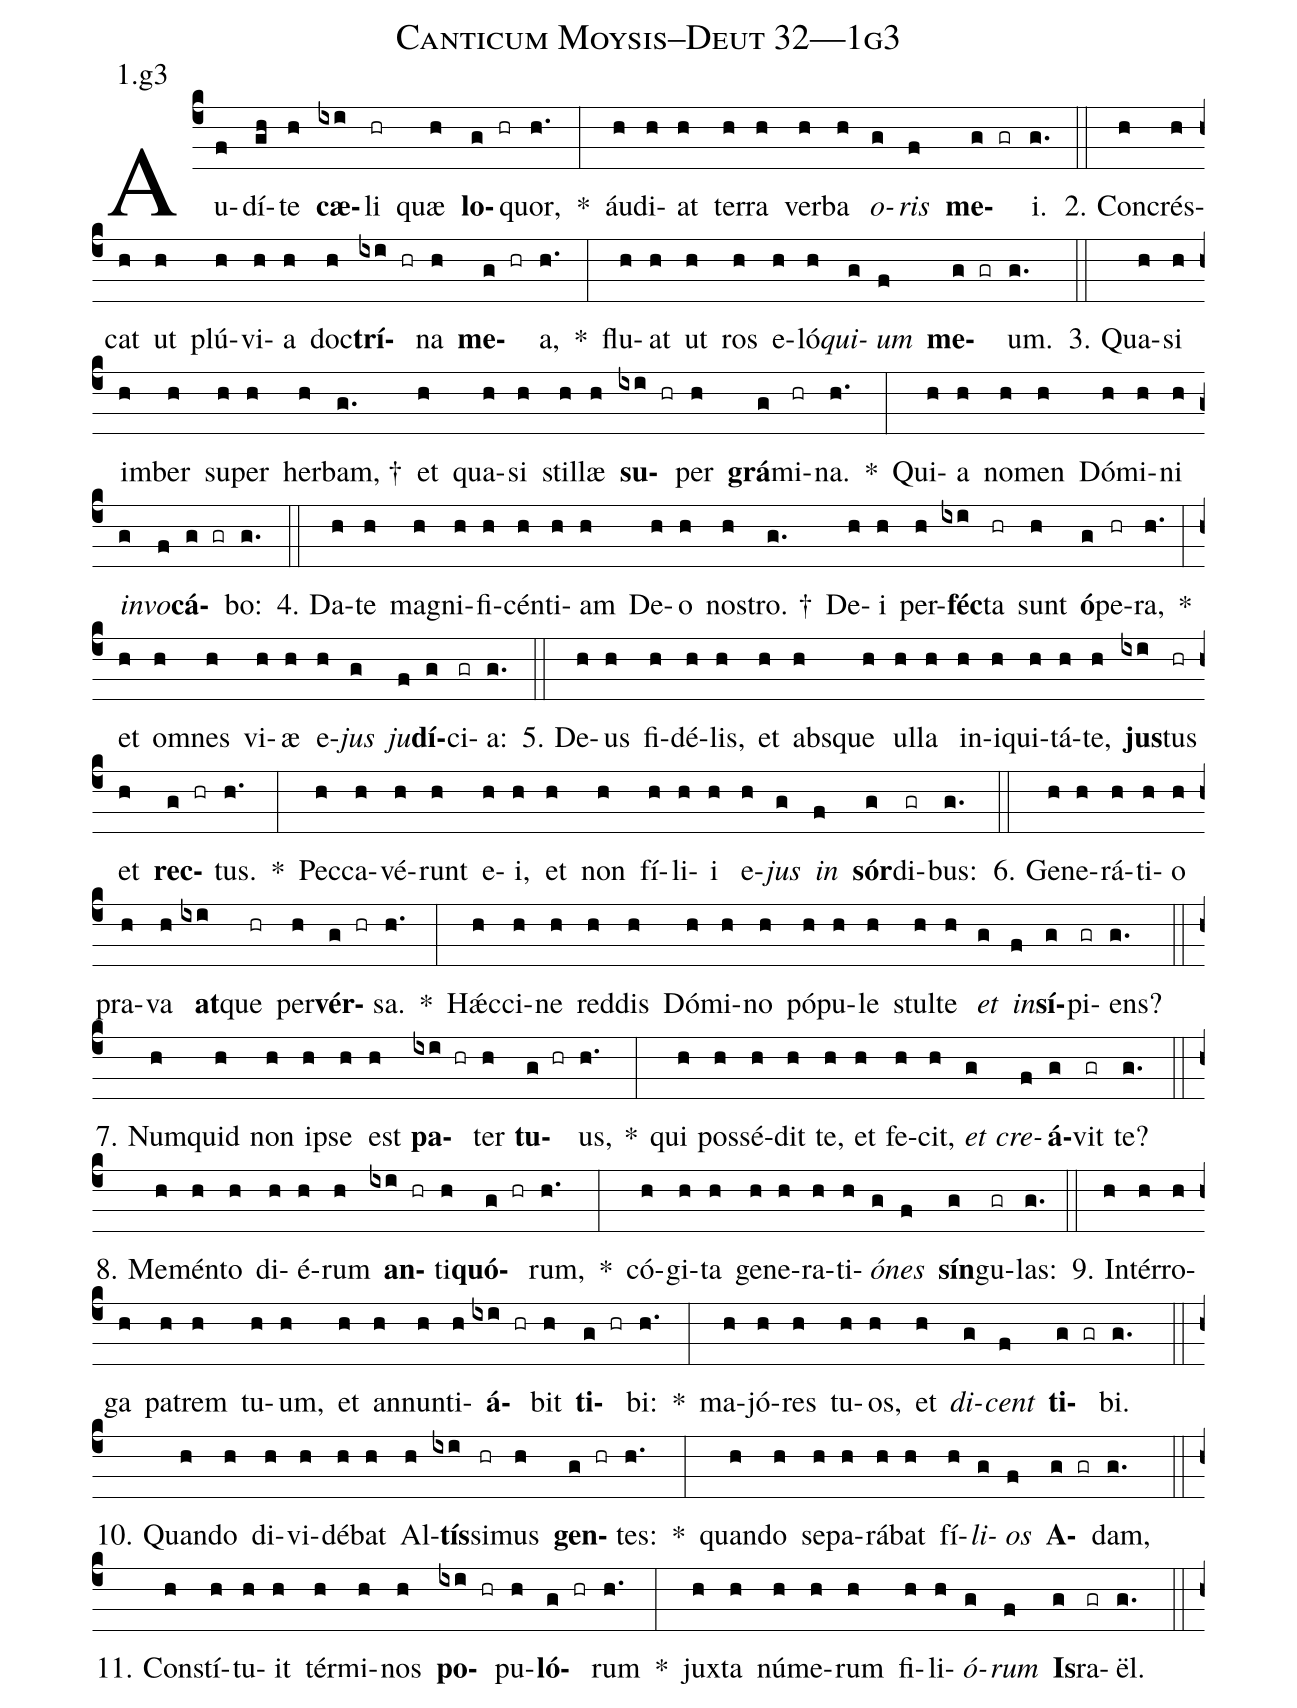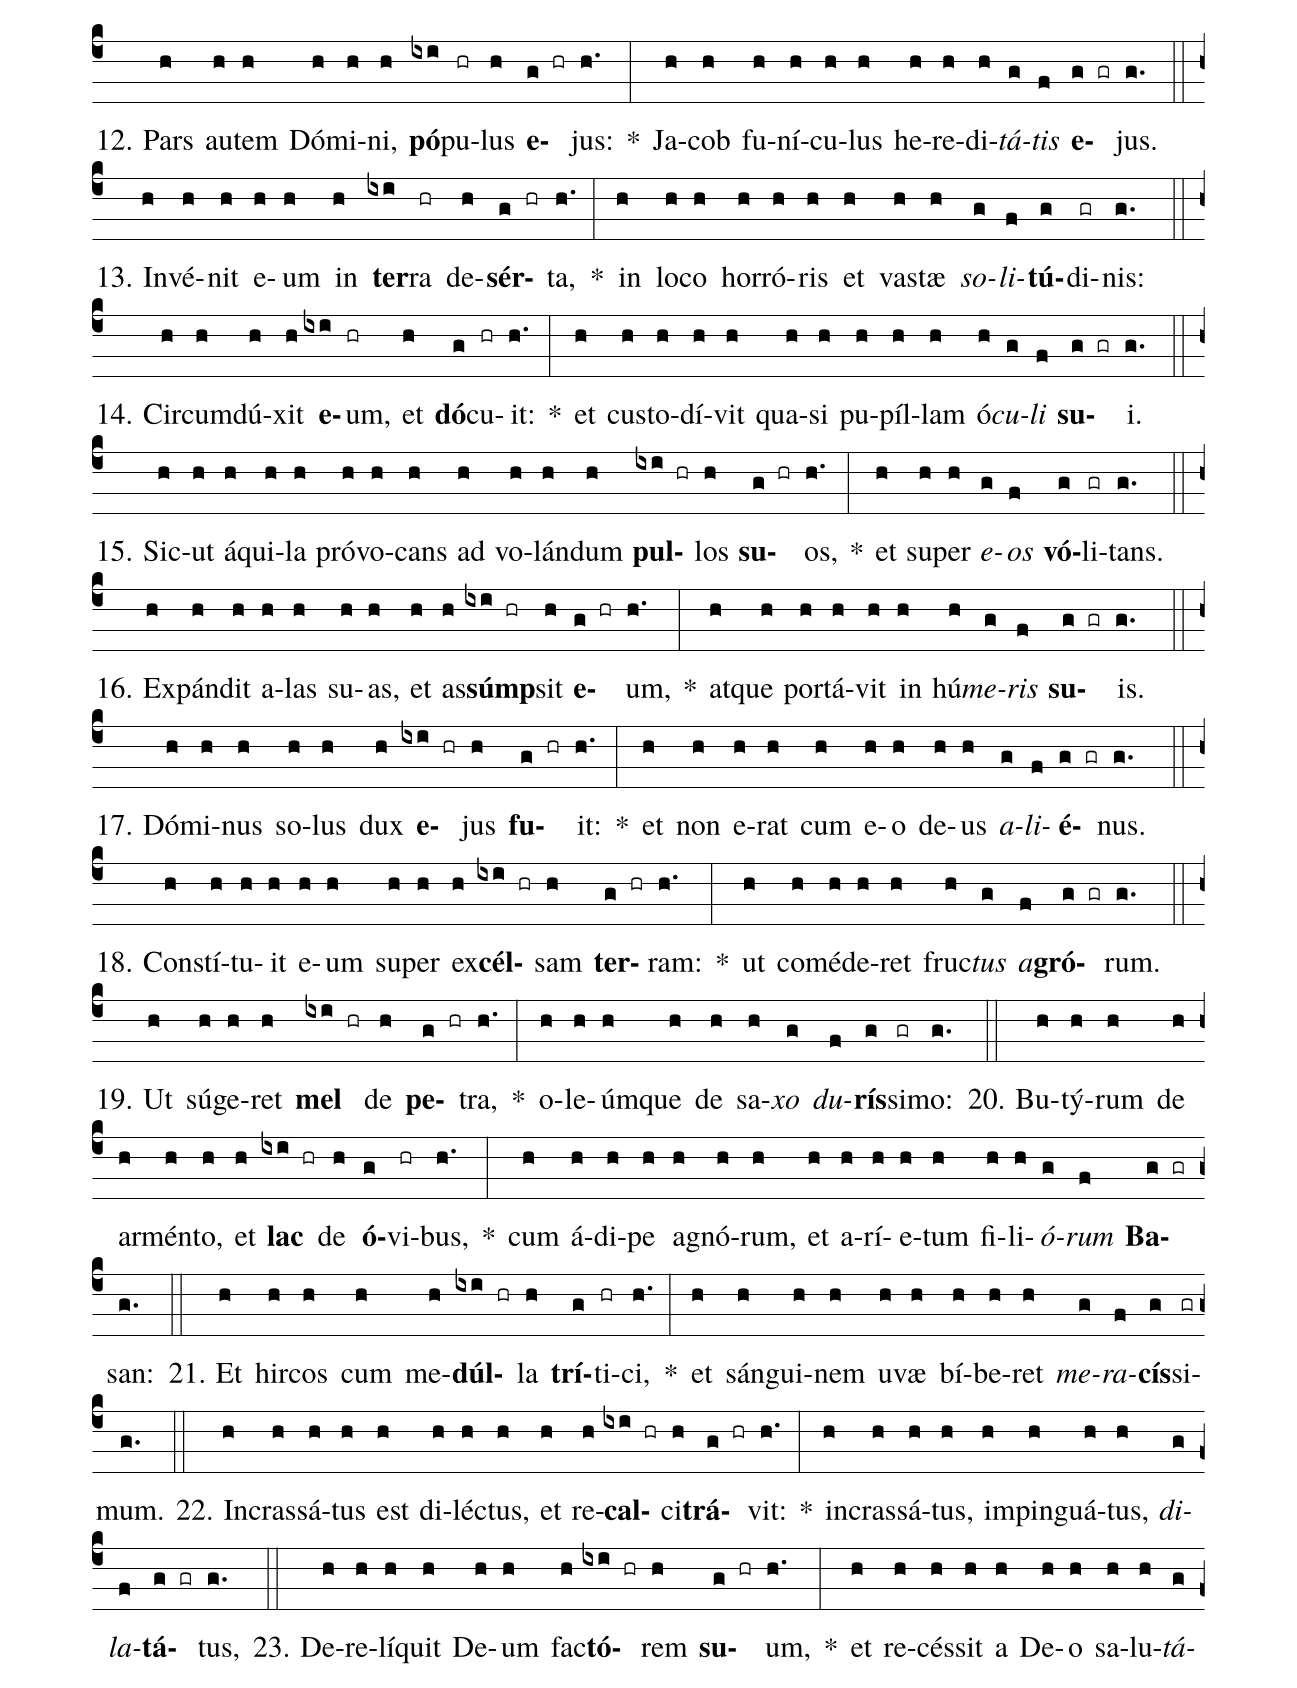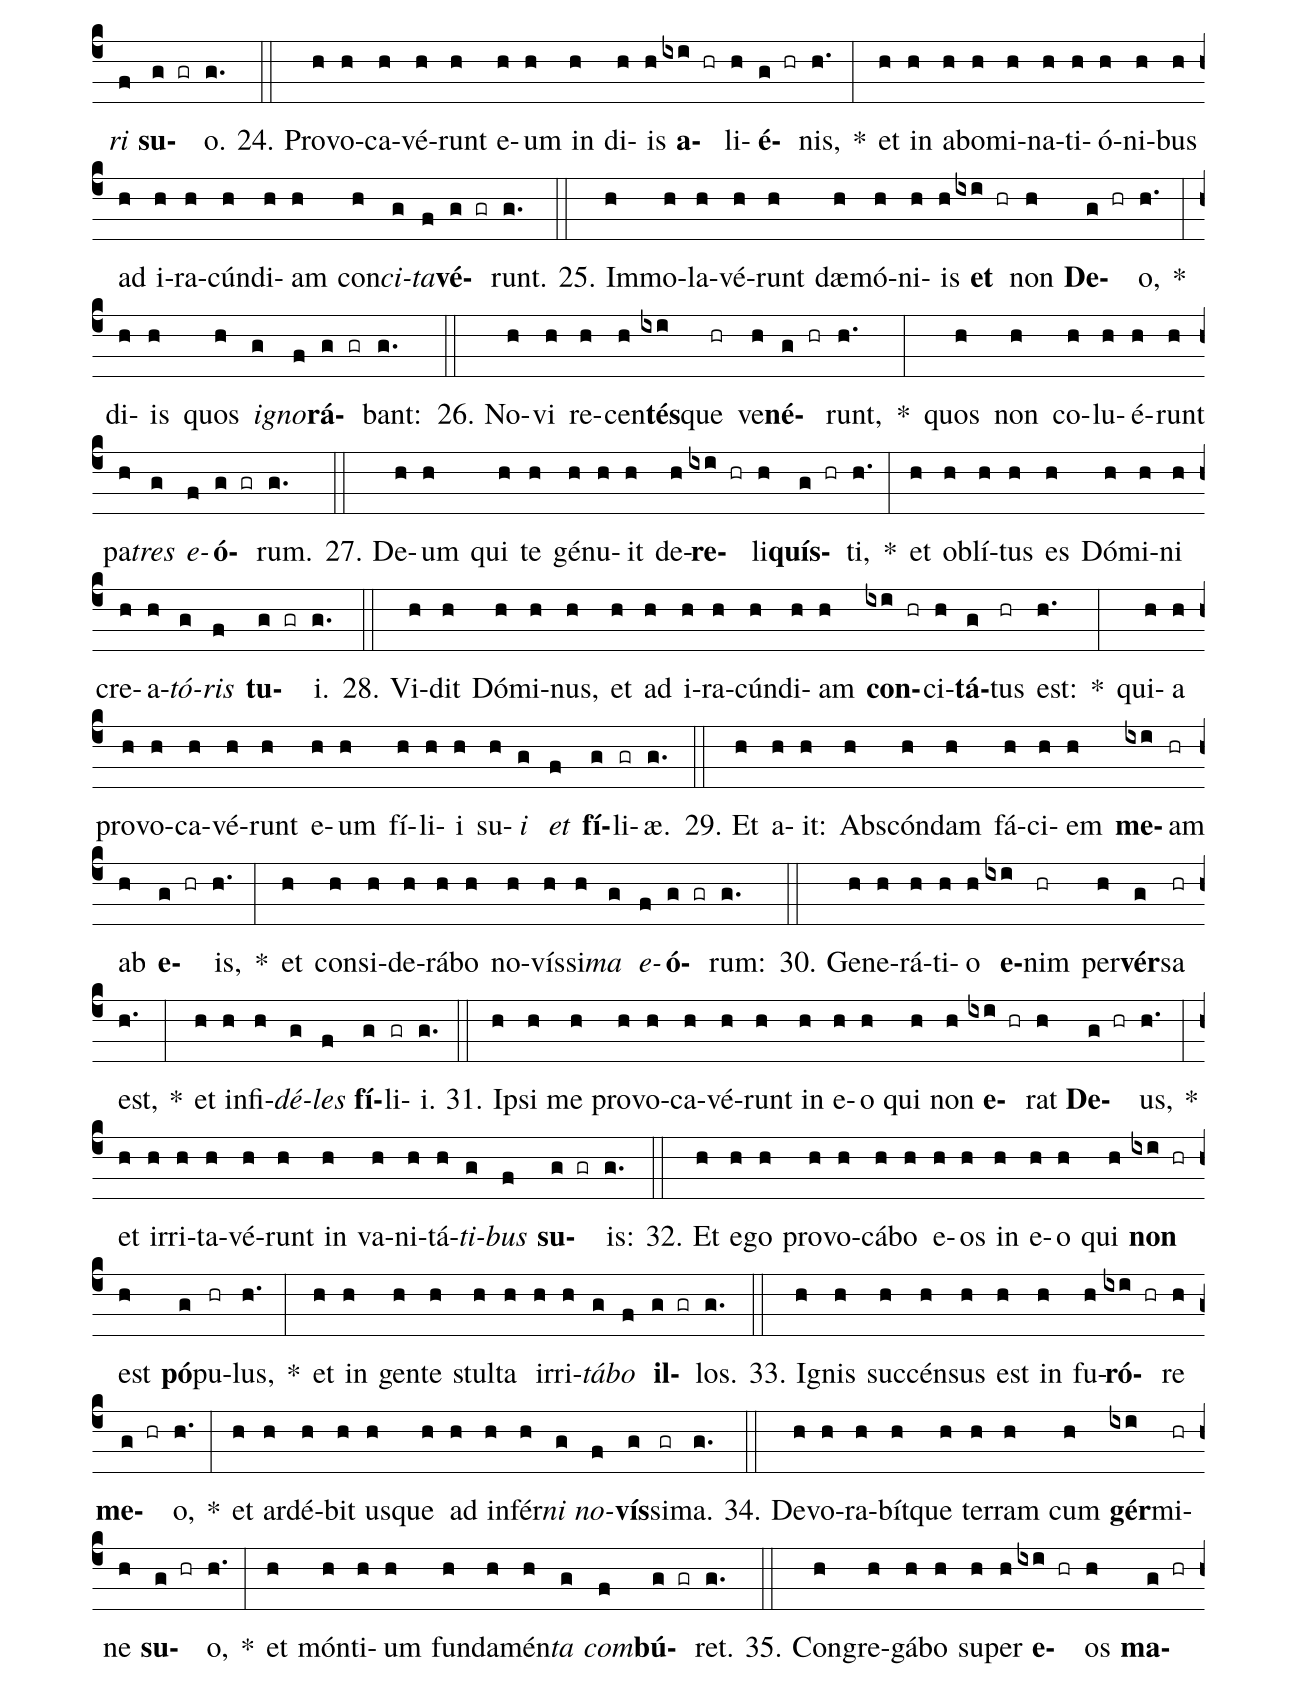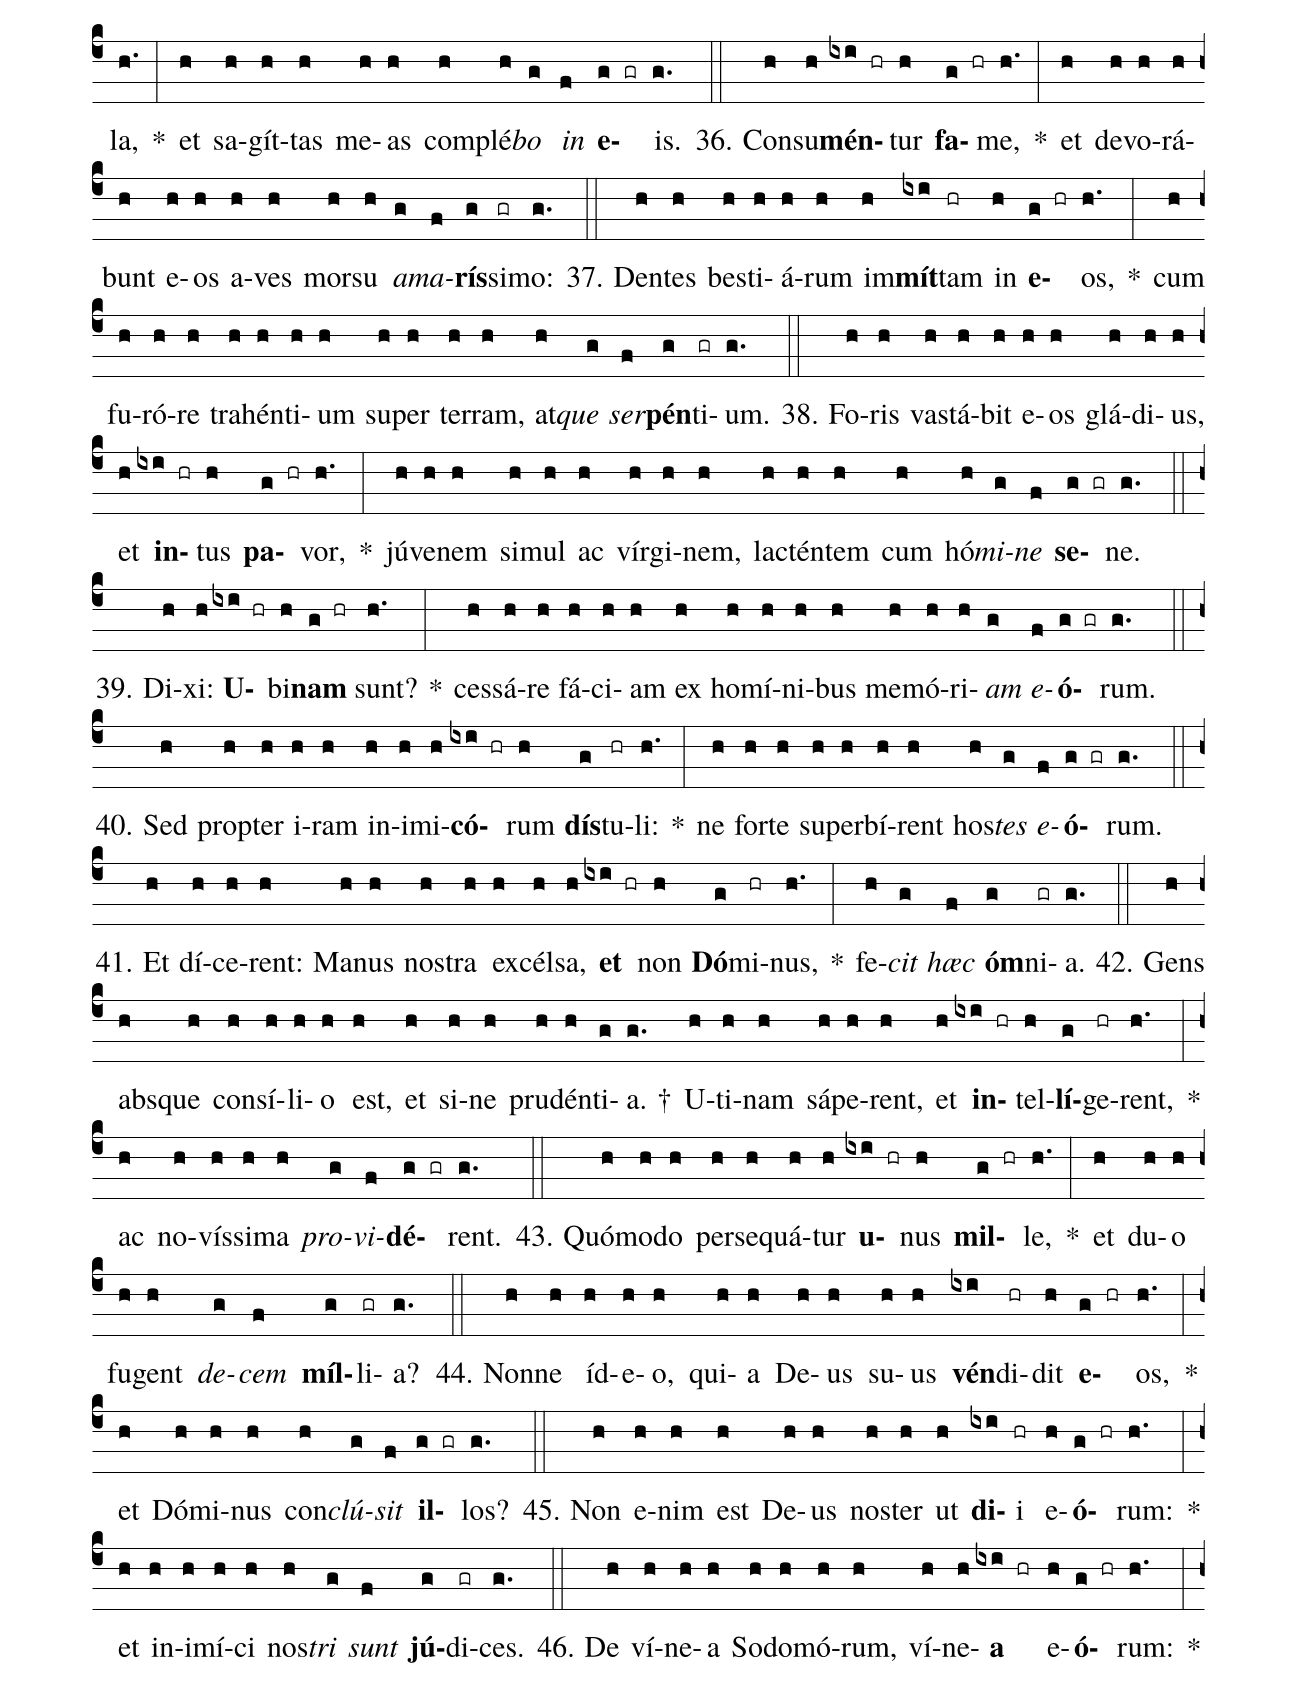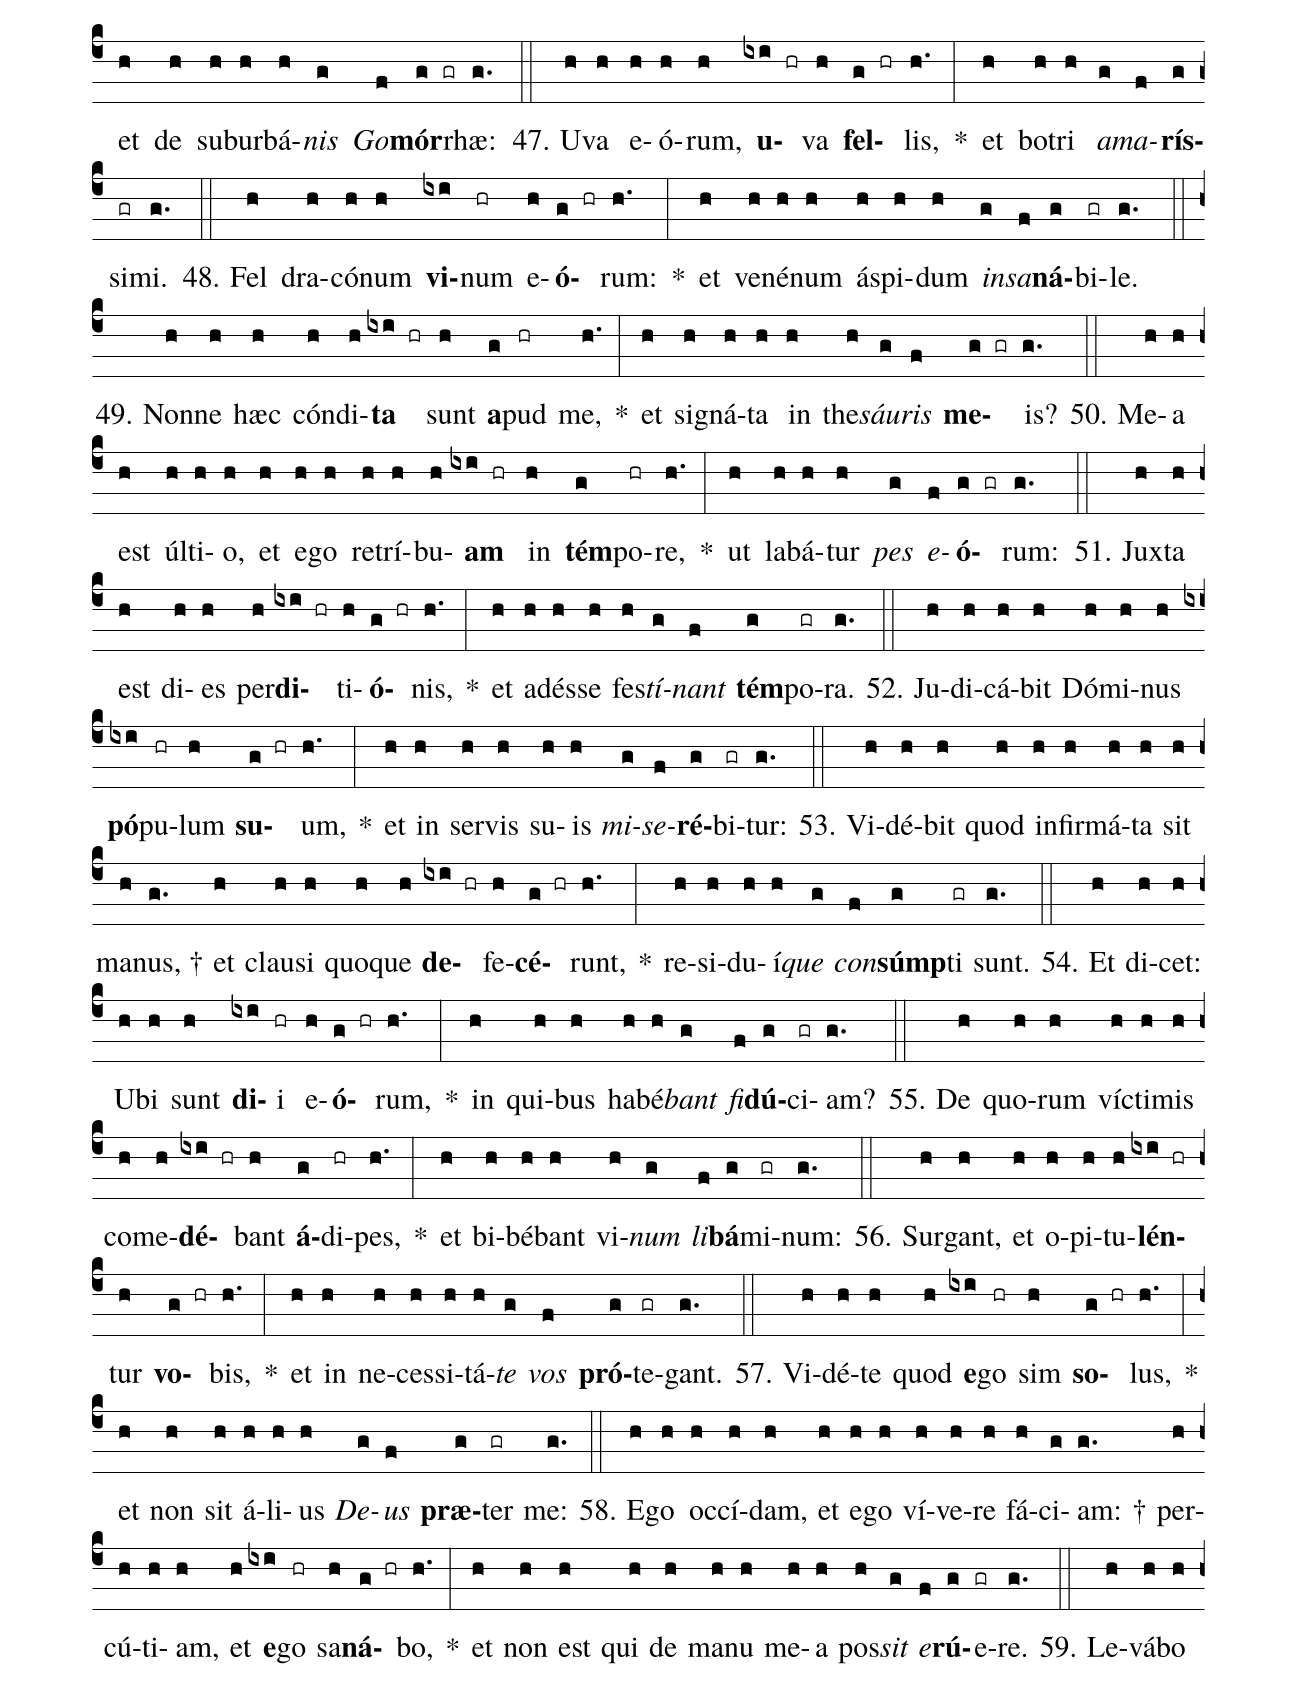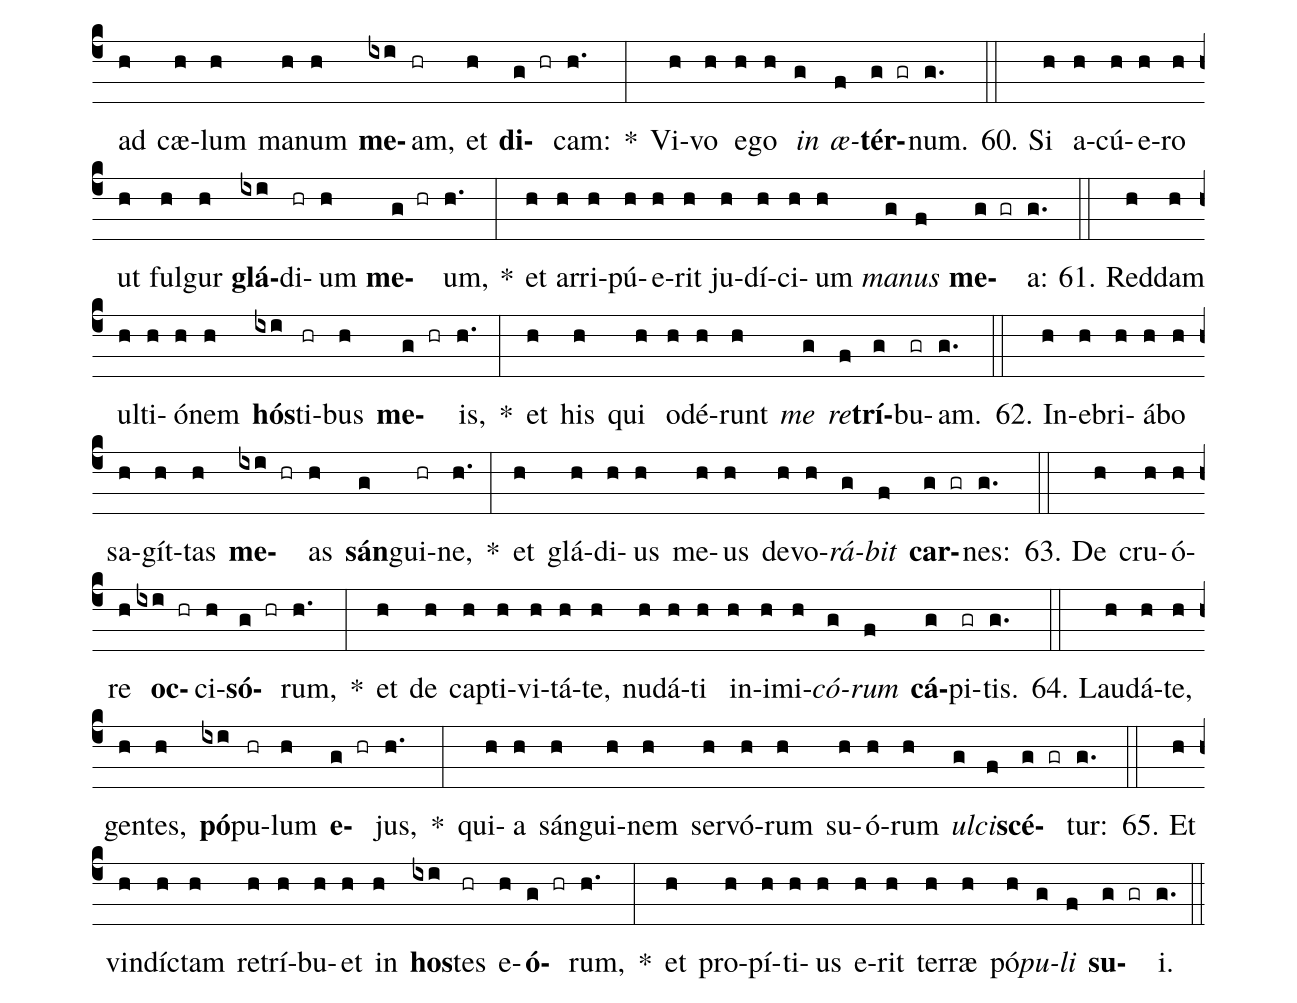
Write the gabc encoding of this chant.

name: Canticum Moysis--Deut 32---1g3;
annotation: 1.g3;
%%
(c4)Au(f)dí(gh)te(h) <b>cæ</b>(ixi)li(hr) quæ(h) <b>lo</b>(g hr)quor,(h.) *(:) áu(h)di(h)at(h) ter(h)ra(h) ver(h)ba(h) <i>o</i>(g)<i>ris</i>(f) <b>me</b>(g gr)i.(g.) (::)
2. Con(h)crés(h)cat(h) ut(h) plú(h)vi(h)a(h) doc(h)<b>trí</b>(ixi hr)na(h) <b>me</b>(g hr)a,(h.) *(:) flu(h)at(h) ut(h) ros(h) e(h)ló(h)<i>qui</i>(g)<i>um</i>(f) <b>me</b>(g gr)um.(g.) (::)
3. Qua(h)si(h) im(h)ber(h) su(h)per(h) her(h)bam, †(g.) et(h) qua(h)si(h) stil(h)læ(h) <b>su</b>(ixi hr)per(h) <b>grá</b>(g)mi(hr)na.(h.) *(:) Qui(h)a(h) no(h)men(h) Dó(h)mi(h)ni(h) <i>in</i>(g)<i>vo</i>(f)<b>cá</b>(g gr)bo:(g.) (::)
4. Da(h)te(h) ma(h)gni(h)fi(h)cén(h)ti(h)am(h) De(h)o(h) nos(h)tro. †(g.) De(h)i(h) per(h)<b>féc</b>(ixi)ta(hr) sunt(h) <b>ó</b>(g)pe(hr)ra,(h.) *(:) et(h) om(h)nes(h) vi(h)æ(h) e(h)<i>jus</i>(g) <i>ju</i>(f)<b>dí</b>(g)ci(gr)a:(g.) (::)
5. De(h)us(h) fi(h)dé(h)lis,(h) et(h) abs(h)que(h) ul(h)la(h) in(h)i(h)qui(h)tá(h)te,(h) <b>jus</b>(ixi)tus(hr) et(h) <b>rec</b>(g hr)tus.(h.) *(:) Pec(h)ca(h)vé(h)runt(h) e(h)i,(h) et(h) non(h) fí(h)li(h)i(h) e(h)<i>jus</i>(g) <i>in</i>(f) <b>sór</b>(g)di(gr)bus:(g.) (::)
6. Ge(h)ne(h)rá(h)ti(h)o(h) pra(h)va(h) <b>at</b>(ixi)que(hr) per(h)<b>vér</b>(g hr)sa.(h.) *(:) Hǽc(h)ci(h)ne(h) red(h)dis(h) Dó(h)mi(h)no(h) pó(h)pu(h)le(h) stul(h)te(h) <i>et</i>(g) <i>in</i>(f)<b>sí</b>(g)pi(gr)ens?(g.) (::)
7. Num(h)quid(h) non(h) ip(h)se(h) est(h) <b>pa</b>(ixi hr)ter(h) <b>tu</b>(g hr)us,(h.) *(:) qui(h) pos(h)sé(h)dit(h) te,(h) et(h) fe(h)cit,(h) <i>et</i>(g) <i>cre</i>(f)<b>á</b>(g)vit(gr) te?(g.) (::)
8. Me(h)mén(h)to(h) di(h)é(h)rum(h) <b>an</b>(ixi hr)ti(h)<b>quó</b>(g hr)rum,(h.) *(:) có(h)gi(h)ta(h) ge(h)ne(h)ra(h)ti(h)<i>ó</i>(g)<i>nes</i>(f) <b>sín</b>(g)gu(gr)las:(g.) (::)
9. In(h)tér(h)ro(h)ga(h) pa(h)trem(h) tu(h)um,(h) et(h) an(h)nun(h)ti(h)<b>á</b>(ixi hr)bit(h) <b>ti</b>(g hr)bi:(h.) *(:) ma(h)jó(h)res(h) tu(h)os,(h) et(h) <i>di</i>(g)<i>cent</i>(f) <b>ti</b>(g gr)bi.(g.) (::)
10. Quan(h)do(h) di(h)vi(h)dé(h)bat(h) Al(h)<b>tís</b>(ixi)si(hr)mus(h) <b>gen</b>(g hr)tes:(h.) *(:) quan(h)do(h) se(h)pa(h)rá(h)bat(h) fí(h)<i>li</i>(g)<i>os</i>(f) <b>A</b>(g gr)dam,(g.) (::)
11. Con(h)stí(h)tu(h)it(h) tér(h)mi(h)nos(h) <b>po</b>(ixi hr)pu(h)<b>ló</b>(g hr)rum(h.) *(:) jux(h)ta(h) nú(h)me(h)rum(h) fi(h)li(h)<i>ó</i>(g)<i>rum</i>(f) <b>Is</b>(g)ra(gr)ël.(g.) (::)
12. Pars(h) au(h)tem(h) Dó(h)mi(h)ni,(h) <b>pó</b>(ixi)pu(hr)lus(h) <b>e</b>(g hr)jus:(h.) *(:) Ja(h)cob(h) fu(h)ní(h)cu(h)lus(h) he(h)re(h)di(h)<i>tá</i>(g)<i>tis</i>(f) <b>e</b>(g gr)jus.(g.) (::)
13. In(h)vé(h)nit(h) e(h)um(h) in(h) <b>ter</b>(ixi)ra(hr) de(h)<b>sér</b>(g hr)ta,(h.) *(:) in(h) lo(h)co(h) hor(h)ró(h)ris(h) et(h) vas(h)tæ(h) <i>so</i>(g)<i>li</i>(f)<b>tú</b>(g)di(gr)nis:(g.) (::)
14. Cir(h)cum(h)dú(h)xit(h) <b>e</b>(ixi)um,(hr) et(h) <b>dó</b>(g)cu(hr)it:(h.) *(:) et(h) cus(h)to(h)dí(h)vit(h) qua(h)si(h) pu(h)píl(h)lam(h) ó(h)<i>cu</i>(g)<i>li</i>(f) <b>su</b>(g gr)i.(g.) (::)
15. Sic(h)ut(h) á(h)qui(h)la(h) pró(h)vo(h)cans(h) ad(h) vo(h)lán(h)dum(h) <b>pul</b>(ixi hr)los(h) <b>su</b>(g hr)os,(h.) *(:) et(h) su(h)per(h) <i>e</i>(g)<i>os</i>(f) <b>vó</b>(g)li(gr)tans.(g.) (::)
16. Ex(h)pán(h)dit(h) a(h)las(h) su(h)as,(h) et(h) as(h)<b>súmp</b>(ixi hr)sit(h) <b>e</b>(g hr)um,(h.) *(:) at(h)que(h) por(h)tá(h)vit(h) in(h) hú(h)<i>me</i>(g)<i>ris</i>(f) <b>su</b>(g gr)is.(g.) (::)
17. Dó(h)mi(h)nus(h) so(h)lus(h) dux(h) <b>e</b>(ixi hr)jus(h) <b>fu</b>(g hr)it:(h.) *(:) et(h) non(h) e(h)rat(h) cum(h) e(h)o(h) de(h)us(h) <i>a</i>(g)<i>li</i>(f)<b>é</b>(g gr)nus.(g.) (::)
18. Con(h)stí(h)tu(h)it(h) e(h)um(h) su(h)per(h) ex(h)<b>cél</b>(ixi hr)sam(h) <b>ter</b>(g hr)ram:(h.) *(:) ut(h) com(h)é(h)de(h)ret(h) fruc(h)<i>tus</i>(g) <i>a</i>(f)<b>gró</b>(g gr)rum.(g.) (::)
19. Ut(h) sú(h)ge(h)ret(h) <b>mel</b>(ixi hr) de(h) <b>pe</b>(g hr)tra,(h.) *(:) o(h)le(h)úm(h)que(h) de(h) sa(h)<i>xo</i>(g) <i>du</i>(f)<b>rís</b>(g)si(gr)mo:(g.) (::)
20. Bu(h)tý(h)rum(h) de(h) ar(h)mén(h)to,(h) et(h) <b>lac</b>(ixi hr) de(h) <b>ó</b>(g)vi(hr)bus,(h.) *(:) cum(h) á(h)di(h)pe(h) a(h)gnó(h)rum,(h) et(h) a(h)rí(h)e(h)tum(h) fi(h)li(h)<i>ó</i>(g)<i>rum</i>(f) <b>Ba</b>(g gr)san:(g.) (::)
21. Et(h) hir(h)cos(h) cum(h) me(h)<b>dúl</b>(ixi hr)la(h) <b>trí</b>(g)ti(hr)ci,(h.) *(:) et(h) sán(h)gui(h)nem(h) u(h)væ(h) bí(h)be(h)ret(h) <i>me</i>(g)<i>ra</i>(f)<b>cís</b>(g)si(gr)mum.(g.) (::)
22. In(h)cras(h)sá(h)tus(h) est(h) di(h)léc(h)tus,(h) et(h) re(h)<b>cal</b>(ixi hr)ci(h)<b>trá</b>(g hr)vit:(h.) *(:) in(h)cras(h)sá(h)tus,(h) im(h)pin(h)guá(h)tus,(h) <i>di</i>(g)<i>la</i>(f)<b>tá</b>(g gr)tus,(g.) (::)
23. De(h)re(h)lí(h)quit(h) De(h)um(h) fac(h)<b>tó</b>(ixi hr)rem(h) <b>su</b>(g hr)um,(h.) *(:) et(h) re(h)cés(h)sit(h) a(h) De(h)o(h) sa(h)lu(h)<i>tá</i>(g)<i>ri</i>(f) <b>su</b>(g gr)o.(g.) (::)
24. Pro(h)vo(h)ca(h)vé(h)runt(h) e(h)um(h) in(h) di(h)is(h) <b>a</b>(ixi hr)li(h)<b>é</b>(g hr)nis,(h.) *(:) et(h) in(h) ab(h)o(h)mi(h)na(h)ti(h)ó(h)ni(h)bus(h) ad(h) i(h)ra(h)cún(h)di(h)am(h) con(h)<i>ci</i>(g)<i>ta</i>(f)<b>vé</b>(g gr)runt.(g.) (::)
25. Im(h)mo(h)la(h)vé(h)runt(h) dæ(h)mó(h)ni(h)is(h) <b>et</b>(ixi hr) non(h) <b>De</b>(g hr)o,(h.) *(:) di(h)is(h) quos(h) <i>i</i>(g)<i>gno</i>(f)<b>rá</b>(g gr)bant:(g.) (::)
26. No(h)vi(h) re(h)cen(h)<b>tés</b>(ixi)que(hr) ve(h)<b>né</b>(g hr)runt,(h.) *(:) quos(h) non(h) co(h)lu(h)é(h)runt(h) pa(h)<i>tres</i>(g) <i>e</i>(f)<b>ó</b>(g gr)rum.(g.) (::)
27. De(h)um(h) qui(h) te(h) gé(h)nu(h)it(h) de(h)<b>re</b>(ixi hr)li(h)<b>quís</b>(g hr)ti,(h.) *(:) et(h) ob(h)lí(h)tus(h) es(h) Dó(h)mi(h)ni(h) cre(h)a(h)<i>tó</i>(g)<i>ris</i>(f) <b>tu</b>(g gr)i.(g.) (::)
28. Vi(h)dit(h) Dó(h)mi(h)nus,(h) et(h) ad(h) i(h)ra(h)cún(h)di(h)am(h) <b>con</b>(ixi hr)ci(h)<b>tá</b>(g)tus(hr) est:(h.) *(:) qui(h)a(h) pro(h)vo(h)ca(h)vé(h)runt(h) e(h)um(h) fí(h)li(h)i(h) su(h)<i>i</i>(g) <i>et</i>(f) <b>fí</b>(g)li(gr)æ.(g.) (::)
29. Et(h) a(h)it:(h) Abs(h)cón(h)dam(h) fá(h)ci(h)em(h) <b>me</b>(ixi)am(hr) ab(h) <b>e</b>(g hr)is,(h.) *(:) et(h) con(h)si(h)de(h)rá(h)bo(h) no(h)vís(h)si(h)<i>ma</i>(g) <i>e</i>(f)<b>ó</b>(g gr)rum:(g.) (::)
30. Ge(h)ne(h)rá(h)ti(h)o(h) <b>e</b>(ixi)nim(hr) per(h)<b>vér</b>(g)sa(hr) est,(h.) *(:) et(h) in(h)fi(h)<i>dé</i>(g)<i>les</i>(f) <b>fí</b>(g)li(gr)i.(g.) (::)
31. Ip(h)si(h) me(h) pro(h)vo(h)ca(h)vé(h)runt(h) in(h) e(h)o(h) qui(h) non(h) <b>e</b>(ixi hr)rat(h) <b>De</b>(g hr)us,(h.) *(:) et(h) ir(h)ri(h)ta(h)vé(h)runt(h) in(h) va(h)ni(h)tá(h)<i>ti</i>(g)<i>bus</i>(f) <b>su</b>(g gr)is:(g.) (::)
32. Et(h) e(h)go(h) pro(h)vo(h)cá(h)bo(h) e(h)os(h) in(h) e(h)o(h) qui(h) <b>non</b>(ixi hr) est(h) <b>pó</b>(g)pu(hr)lus,(h.) *(:) et(h) in(h) gen(h)te(h) stul(h)ta(h) ir(h)ri(h)<i>tá</i>(g)<i>bo</i>(f) <b>il</b>(g gr)los.(g.) (::)
33. I(h)gnis(h) suc(h)cén(h)sus(h) est(h) in(h) fu(h)<b>ró</b>(ixi hr)re(h) <b>me</b>(g hr)o,(h.) *(:) et(h) ar(h)dé(h)bit(h) us(h)que(h) ad(h) in(h)fér(h)<i>ni</i>(g) <i>no</i>(f)<b>vís</b>(g)si(gr)ma.(g.) (::)
34. De(h)vo(h)ra(h)bít(h)que(h) ter(h)ram(h) cum(h) <b>gér</b>(ixi)mi(hr)ne(h) <b>su</b>(g hr)o,(h.) *(:) et(h) món(h)ti(h)um(h) fun(h)da(h)mén(h)<i>ta</i>(g) <i>com</i>(f)<b>bú</b>(g gr)ret.(g.) (::)
35. Con(h)gre(h)gá(h)bo(h) su(h)per(h) <b>e</b>(ixi hr)os(h) <b>ma</b>(g hr)la,(h.) *(:) et(h) sa(h)gít(h)tas(h) me(h)as(h) com(h)plé(h)<i>bo</i>(g) <i>in</i>(f) <b>e</b>(g gr)is.(g.) (::)
36. Con(h)su(h)<b>mén</b>(ixi hr)tur(h) <b>fa</b>(g hr)me,(h.) *(:) et(h) de(h)vo(h)rá(h)bunt(h) e(h)os(h) a(h)ves(h) mor(h)su(h) <i>a</i>(g)<i>ma</i>(f)<b>rís</b>(g)si(gr)mo:(g.) (::)
37. Den(h)tes(h) bes(h)ti(h)á(h)rum(h) im(h)<b>mít</b>(ixi)tam(hr) in(h) <b>e</b>(g hr)os,(h.) *(:) cum(h) fu(h)ró(h)re(h) tra(h)hén(h)ti(h)um(h) su(h)per(h) ter(h)ram,(h) at(h)<i>que</i>(g) <i>ser</i>(f)<b>pén</b>(g)ti(gr)um.(g.) (::)
38. Fo(h)ris(h) vas(h)tá(h)bit(h) e(h)os(h) glá(h)di(h)us,(h) et(h) <b>in</b>(ixi hr)tus(h) <b>pa</b>(g hr)vor,(h.) *(:) jú(h)ve(h)nem(h) si(h)mul(h) ac(h) vír(h)gi(h)nem,(h) lac(h)tén(h)tem(h) cum(h) hó(h)<i>mi</i>(g)<i>ne</i>(f) <b>se</b>(g gr)ne.(g.) (::)
39. Di(h)xi:(h) <b>U</b>(ixi hr)bi(h)<b>nam</b>(g hr) sunt?(h.) *(:) ces(h)sá(h)re(h) fá(h)ci(h)am(h) ex(h) ho(h)mí(h)ni(h)bus(h) me(h)mó(h)ri(h)<i>am</i>(g) <i>e</i>(f)<b>ó</b>(g gr)rum.(g.) (::)
40. Sed(h) prop(h)ter(h) i(h)ram(h) in(h)i(h)mi(h)<b>có</b>(ixi hr)rum(h) <b>dís</b>(g)tu(hr)li:(h.) *(:) ne(h) for(h)te(h) su(h)per(h)bí(h)rent(h) hos(h)<i>tes</i>(g) <i>e</i>(f)<b>ó</b>(g gr)rum.(g.) (::)
41. Et(h) dí(h)ce(h)rent:(h) Ma(h)nus(h) nos(h)tra(h) ex(h)cél(h)sa,(h) <b>et</b>(ixi hr) non(h) <b>Dó</b>(g)mi(hr)nus,(h.) *(:) fe(h)<i>cit</i>(g) <i>hæc</i>(f) <b>óm</b>(g)ni(gr)a.(g.) (::)
42. Gens(h) abs(h)que(h) con(h)sí(h)li(h)o(h) est,(h) et(h) si(h)ne(h) pru(h)dén(h)ti(g)a. †(g.) U(h)ti(h)nam(h) sá(h)pe(h)rent,(h) et(h) <b>in</b>(ixi hr)tel(h)<b>lí</b>(g)ge(hr)rent,(h.) *(:) ac(h) no(h)vís(h)si(h)ma(h) <i>pro</i>(g)<i>vi</i>(f)<b>dé</b>(g gr)rent.(g.) (::)
43. Quó(h)mo(h)do(h) per(h)se(h)quá(h)tur(h) <b>u</b>(ixi hr)nus(h) <b>mil</b>(g hr)le,(h.) *(:) et(h) du(h)o(h) fu(h)gent(h) <i>de</i>(g)<i>cem</i>(f) <b>míl</b>(g)li(gr)a?(g.) (::)
44. Non(h)ne(h) íd(h)e(h)o,(h) qui(h)a(h) De(h)us(h) su(h)us(h) <b>vén</b>(ixi)di(hr)dit(h) <b>e</b>(g hr)os,(h.) *(:) et(h) Dó(h)mi(h)nus(h) con(h)<i>clú</i>(g)<i>sit</i>(f) <b>il</b>(g gr)los?(g.) (::)
45. Non(h) e(h)nim(h) est(h) De(h)us(h) nos(h)ter(h) ut(h) <b>di</b>(ixi)i(hr) e(h)<b>ó</b>(g hr)rum:(h.) *(:) et(h) in(h)i(h)mí(h)ci(h) nos(h)<i>tri</i>(g) <i>sunt</i>(f) <b>jú</b>(g)di(gr)ces.(g.) (::)
46. De(h) ví(h)ne(h)a(h) So(h)do(h)mó(h)rum,(h) ví(h)ne(h)<b>a</b>(ixi hr) e(h)<b>ó</b>(g hr)rum:(h.) *(:) et(h) de(h) sub(h)ur(h)bá(h)<i>nis</i>(g) <i>Go</i>(f)<b>mór</b>(g gr)rhæ:(g.) (::)
47. U(h)va(h) e(h)ó(h)rum,(h) <b>u</b>(ixi hr)va(h) <b>fel</b>(g hr)lis,(h.) *(:) et(h) bo(h)tri(h) <i>a</i>(g)<i>ma</i>(f)<b>rís</b>(g)si(gr)mi.(g.) (::)
48. Fel(h) dra(h)có(h)num(h) <b>vi</b>(ixi)num(hr) e(h)<b>ó</b>(g hr)rum:(h.) *(:) et(h) ve(h)né(h)num(h) ás(h)pi(h)dum(h) <i>in</i>(g)<i>sa</i>(f)<b>ná</b>(g)bi(gr)le.(g.) (::)
49. Non(h)ne(h) hæc(h) cón(h)di(h)<b>ta</b>(ixi hr) sunt(h) <b>a</b>(g)pud(hr) me,(h.) *(:) et(h) si(h)gná(h)ta(h) in(h) the(h)<i>sáu</i>(g)<i>ris</i>(f) <b>me</b>(g gr)is?(g.) (::)
50. Me(h)a(h) est(h) úl(h)ti(h)o,(h) et(h) e(h)go(h) re(h)trí(h)bu(h)<b>am</b>(ixi hr) in(h) <b>tém</b>(g)po(hr)re,(h.) *(:) ut(h) la(h)bá(h)tur(h) <i>pes</i>(g) <i>e</i>(f)<b>ó</b>(g gr)rum:(g.) (::)
51. Jux(h)ta(h) est(h) di(h)es(h) per(h)<b>di</b>(ixi hr)ti(h)<b>ó</b>(g hr)nis,(h.) *(:) et(h) ad(h)és(h)se(h) fes(h)<i>tí</i>(g)<i>nant</i>(f) <b>tém</b>(g)po(gr)ra.(g.) (::)
52. Ju(h)di(h)cá(h)bit(h) Dó(h)mi(h)nus(h) <b>pó</b>(ixi)pu(hr)lum(h) <b>su</b>(g hr)um,(h.) *(:) et(h) in(h) ser(h)vis(h) su(h)is(h) <i>mi</i>(g)<i>se</i>(f)<b>ré</b>(g)bi(gr)tur:(g.) (::)
53. Vi(h)dé(h)bit(h) quod(h) in(h)fir(h)má(h)ta(h) sit(h) ma(h)nus, †(g.) et(h) clau(h)si(h) quo(h)que(h) <b>de</b>(ixi hr)fe(h)<b>cé</b>(g hr)runt,(h.) *(:) re(h)si(h)du(h)í(h)<i>que</i>(g) <i>con</i>(f)<b>súmp</b>(g)ti(gr) sunt.(g.) (::)
54. Et(h) di(h)cet:(h) U(h)bi(h) sunt(h) <b>di</b>(ixi)i(hr) e(h)<b>ó</b>(g hr)rum,(h.) *(:) in(h) qui(h)bus(h) ha(h)bé(h)<i>bant</i>(g) <i>fi</i>(f)<b>dú</b>(g)ci(gr)am?(g.) (::)
55. De(h) quo(h)rum(h) víc(h)ti(h)mis(h) com(h)e(h)<b>dé</b>(ixi hr)bant(h) <b>á</b>(g)di(hr)pes,(h.) *(:) et(h) bi(h)bé(h)bant(h) vi(h)<i>num</i>(g) <i>li</i>(f)<b>bá</b>(g)mi(gr)num:(g.) (::)
56. Sur(h)gant,(h) et(h) o(h)pi(h)tu(h)<b>lén</b>(ixi hr)tur(h) <b>vo</b>(g hr)bis,(h.) *(:) et(h) in(h) ne(h)ces(h)si(h)tá(h)<i>te</i>(g) <i>vos</i>(f) <b>pró</b>(g)te(gr)gant.(g.) (::)
57. Vi(h)dé(h)te(h) quod(h) <b>e</b>(ixi)go(hr) sim(h) <b>so</b>(g hr)lus,(h.) *(:) et(h) non(h) sit(h) á(h)li(h)us(h) <i>De</i>(g)<i>us</i>(f) <b>præ</b>(g)ter(gr) me:(g.) (::)
58. E(h)go(h) oc(h)cí(h)dam,(h) et(h) e(h)go(h) ví(h)ve(h)re(h) fá(h)ci(g)am: †(g.) per(h)cú(h)ti(h)am,(h) et(h) <b>e</b>(ixi)go(hr) sa(h)<b>ná</b>(g hr)bo,(h.) *(:) et(h) non(h) est(h) qui(h) de(h) ma(h)nu(h) me(h)a(h) pos(h)<i>sit</i>(g) <i>e</i>(f)<b>rú</b>(g)e(gr)re.(g.) (::)
59. Le(h)vá(h)bo(h) ad(h) cæ(h)lum(h) ma(h)num(h) <b>me</b>(ixi)am,(hr) et(h) <b>di</b>(g hr)cam:(h.) *(:) Vi(h)vo(h) e(h)go(h) <i>in</i>(g) <i>æ</i>(f)<b>tér</b>(g gr)num.(g.) (::)
60. Si(h) a(h)cú(h)e(h)ro(h) ut(h) ful(h)gur(h) <b>glá</b>(ixi)di(hr)um(h) <b>me</b>(g hr)um,(h.) *(:) et(h) ar(h)ri(h)pú(h)e(h)rit(h) ju(h)dí(h)ci(h)um(h) <i>ma</i>(g)<i>nus</i>(f) <b>me</b>(g gr)a:(g.) (::)
61. Red(h)dam(h) ul(h)ti(h)ó(h)nem(h) <b>hós</b>(ixi)ti(hr)bus(h) <b>me</b>(g hr)is,(h.) *(:) et(h) his(h) qui(h) o(h)dé(h)runt(h) <i>me</i>(g) <i>re</i>(f)<b>trí</b>(g)bu(gr)am.(g.) (::)
62. In(h)e(h)bri(h)á(h)bo(h) sa(h)gít(h)tas(h) <b>me</b>(ixi hr)as(h) <b>sán</b>(g)gui(hr)ne,(h.) *(:) et(h) glá(h)di(h)us(h) me(h)us(h) de(h)vo(h)<i>rá</i>(g)<i>bit</i>(f) <b>car</b>(g gr)nes:(g.) (::)
63. De(h) cru(h)ó(h)re(h) <b>oc</b>(ixi hr)ci(h)<b>só</b>(g hr)rum,(h.) *(:) et(h) de(h) cap(h)ti(h)vi(h)tá(h)te,(h) nu(h)dá(h)ti(h) in(h)i(h)mi(h)<i>có</i>(g)<i>rum</i>(f) <b>cá</b>(g)pi(gr)tis.(g.) (::)
64. Lau(h)dá(h)te,(h) gen(h)tes,(h) <b>pó</b>(ixi)pu(hr)lum(h) <b>e</b>(g hr)jus,(h.) *(:) qui(h)a(h) sán(h)gui(h)nem(h) ser(h)vó(h)rum(h) su(h)ó(h)rum(h) <i>ul</i>(g)<i>ci</i>(f)<b>scé</b>(g gr)tur:(g.) (::)
65. Et(h) vin(h)díc(h)tam(h) re(h)trí(h)bu(h)et(h) in(h) <b>hos</b>(ixi)tes(hr) e(h)<b>ó</b>(g hr)rum,(h.) *(:) et(h) pro(h)pí(h)ti(h)us(h) e(h)rit(h) ter(h)ræ(h) pó(h)<i>pu</i>(g)<i>li</i>(f) <b>su</b>(g gr)i.(g.) (::)
